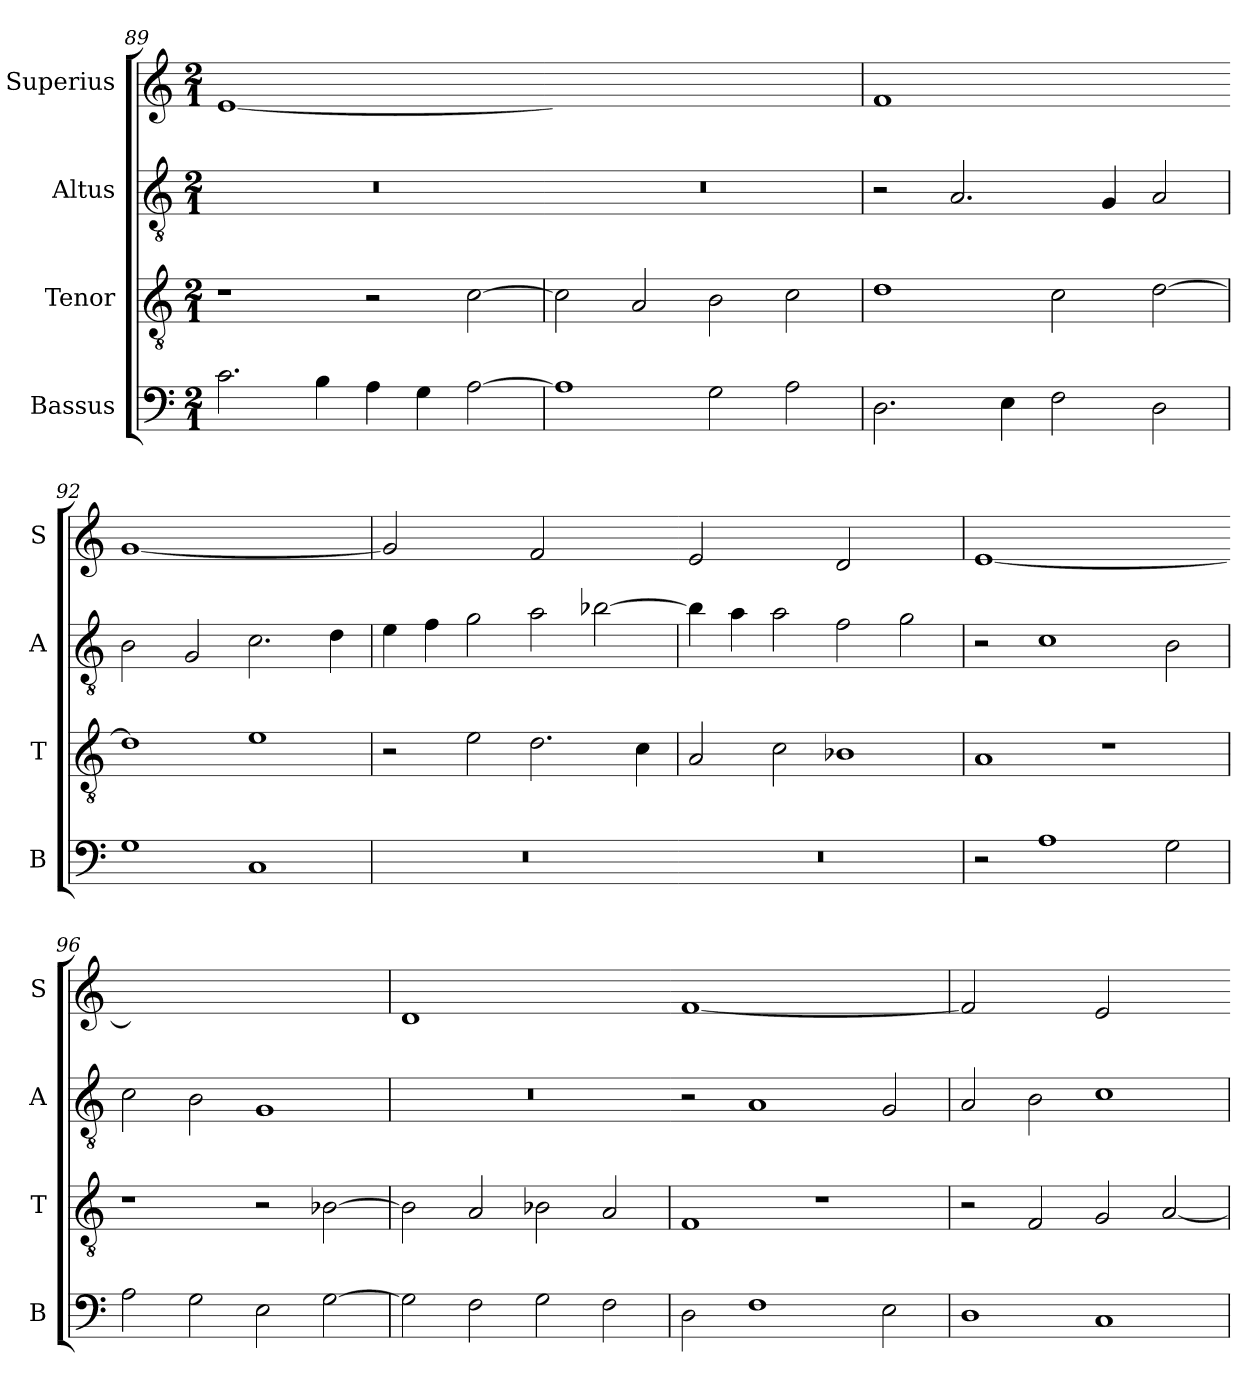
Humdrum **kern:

**kern	**kern	**kern	**kern
*part4	*part3	*part2	*part1
*staff4	*staff3	*staff2	*staff1
*I"Bassus	*I"Tenor	*I"Altus	*I"Superius
*I'B	*I'T	*I'A	*I'S
*clefF4	*clefGv2	*clefGv2	*clefG2
*k[]	*k[]	*k[]	*k[]
*M2/1	*M2/1	*M2/1	*M2/1
=89	=89	=89	=89
!	!	!	!LO:N:vis=1
2.c\	1r	0r	[0e
4B\	.	.	.
4A\	2r	.	.
4G\	.	.	.
[2A\	[2c\	.	.
=90	=90	=90	=90-
!	!	!	!LO:N:vis=1
1A]	2c\]	0r	0eyy]
.	2A/	.	.
2G\	2B\	.	.
2A\	2c\	.	.
=91	=91	=91	=91
!	!	!	!LO:N:vis=1
2.D\	1d	2r	0f
.	.	2.A/	.
4E\	.	.	.
2F\	2c\	.	.
.	.	4G/	.
2D\	[2d\	2A/	.
=92	=92	=92	=92-
!	!	!	!LO:N:vis=1
1G	1d]	2B\	[0g
.	.	2G/	.
1C	1e	2.c\	.
.	.	4d\	.
=93	=93	=93	=93
!	!	!	!LO:N:vis=2
0r	2r	4e\	1g]
.	.	4f\	.
.	2e\	2g\	.
!	!	!	!LO:N:vis=2
.	2.d\	2a\	1f
.	.	[2b-X\	.
.	4c\	.	.
=94	=94	=94	=94-
!	!	!	!LO:N:vis=2
0r	2A/	4b-\]	1e
.	.	4a\	.
.	2c\	2a\	.
!	!	!	!LO:N:vis=2
.	1B-X	2f\	1d
.	.	2g\	.
=95	=95	=95	=95
!	!	!	!LO:N:vis=1
2r	1A	2r	[0e
1A	.	1c	.
.	1r	.	.
2G\	.	2B\	.
=96	=96	=96	=96-
!	!	!	!LO:N:vis=1
2A\	1r	2c\	0eyy]
2G\	.	2B\	.
2E\	2r	1G	.
[2G\	[2B-X\	.	.
=97	=97	=97	=97
!	!	!	!LO:N:vis=1
2G\]	2B-\]	0r	0d
2F\	2A/	.	.
2G\	2B-X\	.	.
2F\	2A/	.	.
=98	=98	=98	=98-
!	!	!	!LO:N:vis=1
2D\	1F	2r	[0f
1F	.	1A	.
.	1r	.	.
2E\	.	2G/	.
=99	=99	=99	=99
!	!	!	!LO:N:vis=2
1D	2r	2A/	1f]
.	2F/	2B\	.
!	!	!	!LO:N:vis=2
1C	2G/	1c	1e
.	[2A/	.	.
=	=	=	=-
*-	*-	*-	*-
